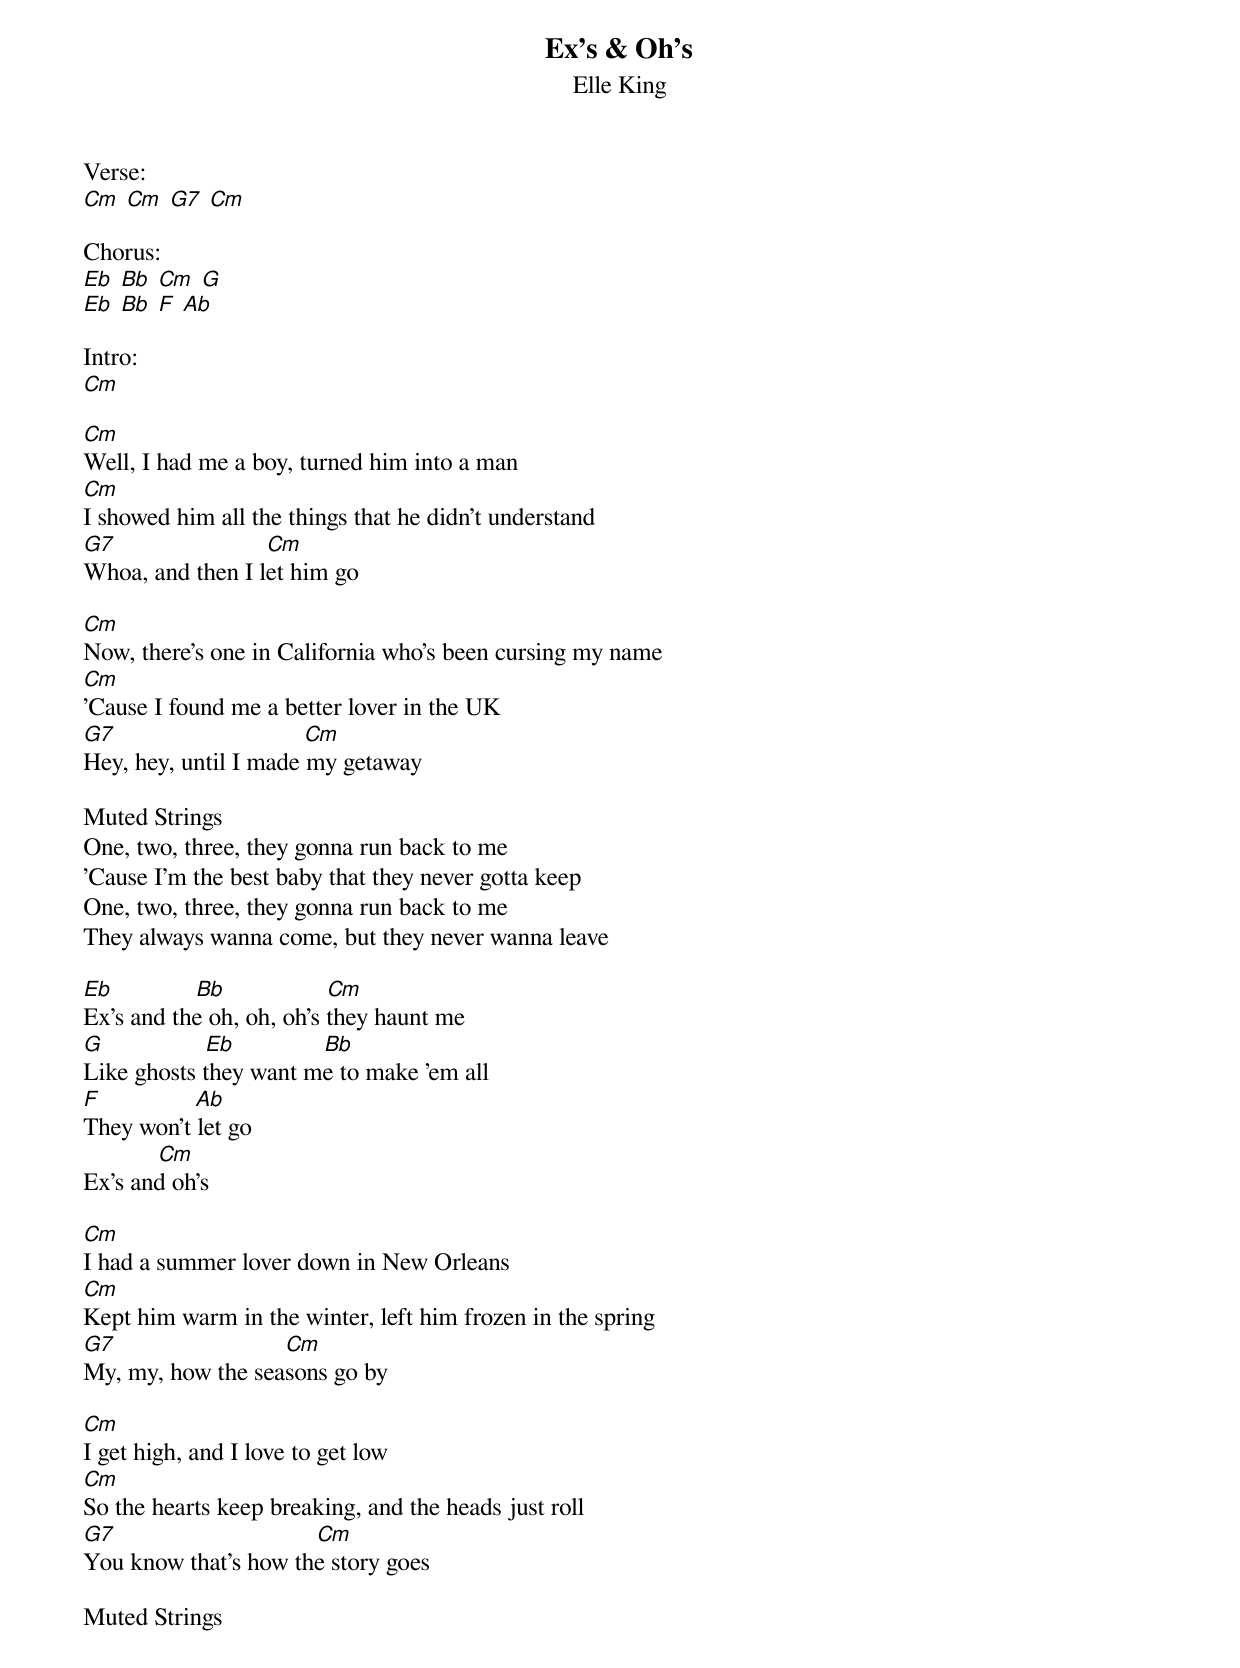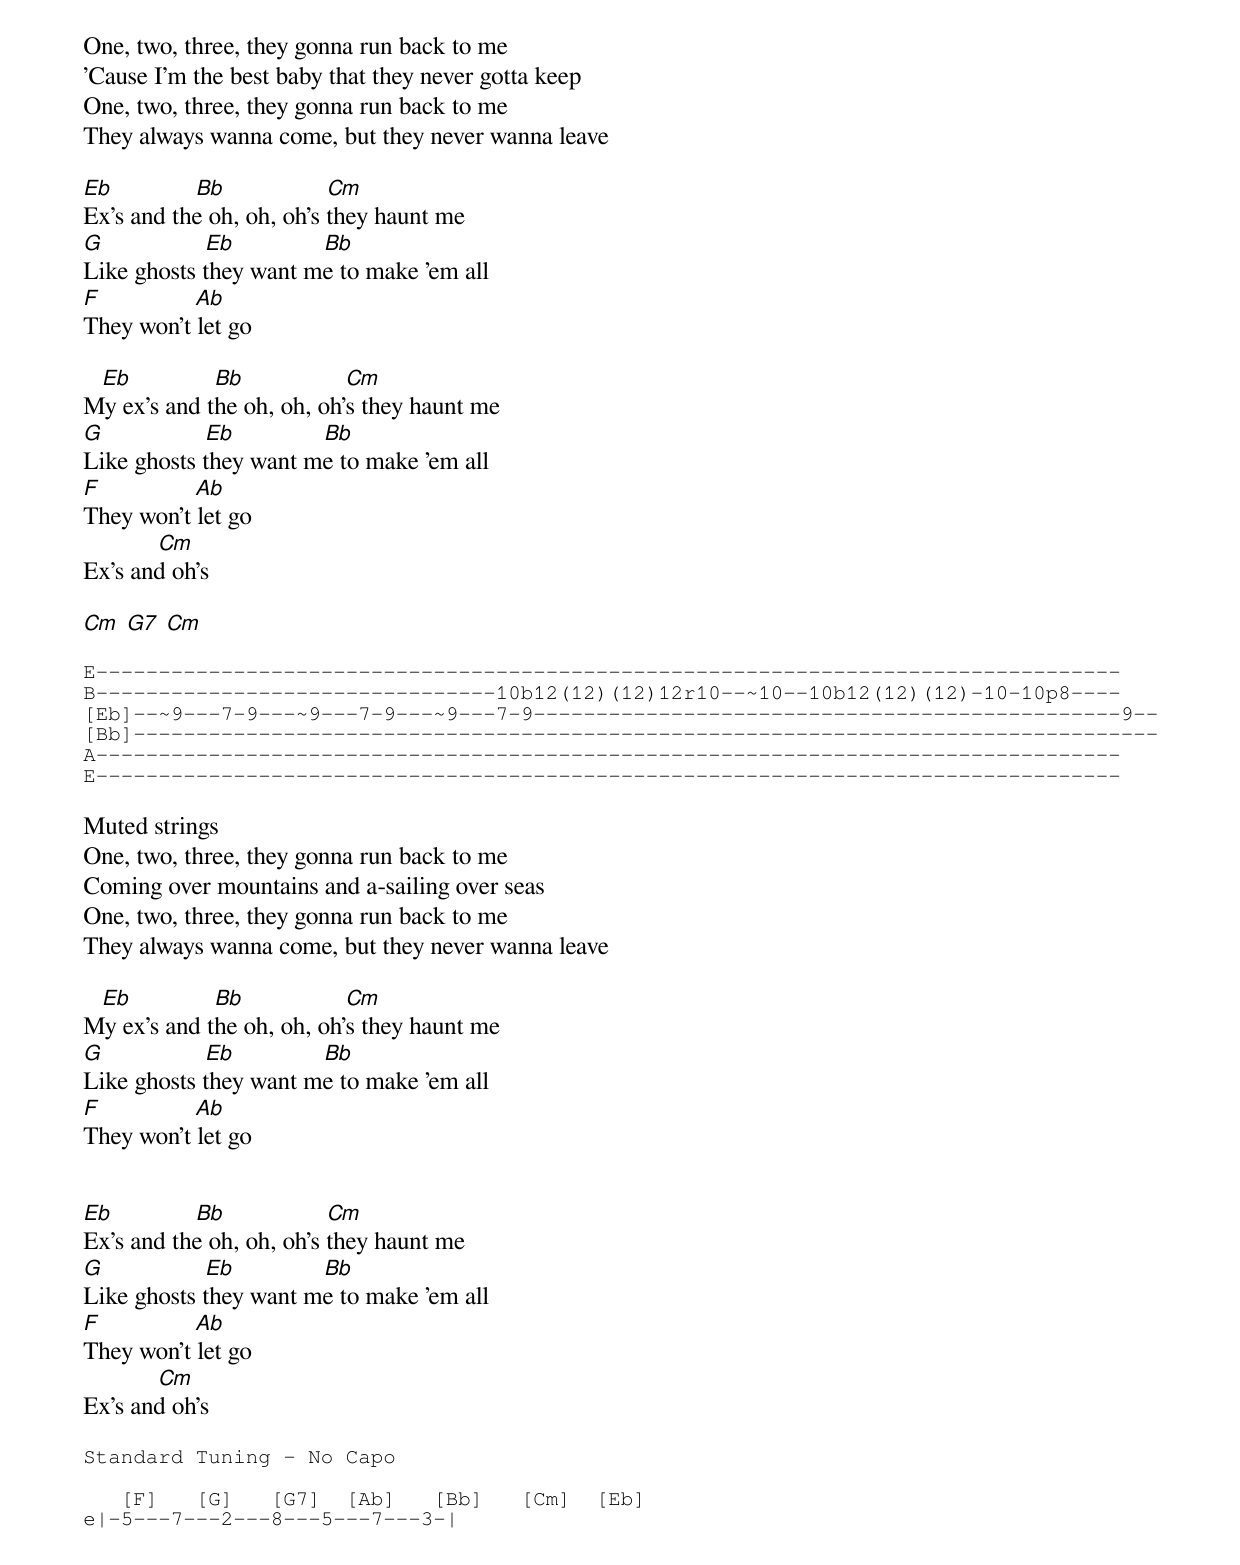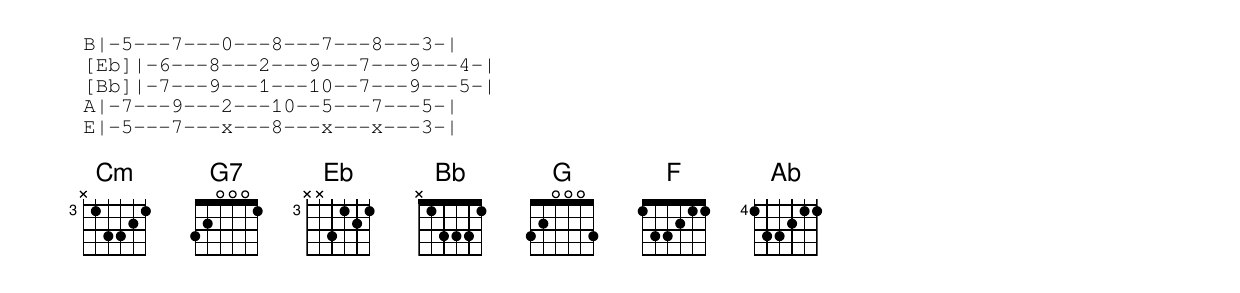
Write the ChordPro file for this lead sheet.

{t: Ex's & Oh's}
{st: Elle King}
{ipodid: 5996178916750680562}

Verse:
[Cm] [Cm] [G7] [Cm]

Chorus:
[Eb] [Bb] [Cm] [G]
[Eb] [Bb] [F] [Ab]

Intro:
[Cm]

[Cm]
Well, I had me a boy, turned him into a man
[Cm]
I showed him all the things that he didn't understand
[G7]                        [Cm]
Whoa, and then I let him go

[Cm]
Now, there's one in California who's been cursing my name
[Cm]
'Cause I found me a better lover in the UK
[G7]                              [Cm]
Hey, hey, until I made my getaway

Muted Strings
One, two, three, they gonna run back to me
'Cause I'm the best baby that they never gotta keep
One, two, three, they gonna run back to me
They always wanna come, but they never wanna leave

[Eb]             [Bb]                [Cm]
Ex's and the oh, oh, oh's they haunt me
[G]                [Eb]              [Bb]
Like ghosts they want me to make 'em all
[F]               [Ab]
They won't let go
            [Cm]
Ex's and oh's

[Cm]
I had a summer lover down in New Orleans
[Cm]
Kept him warm in the winter, left him frozen in the spring
[G7]                           [Cm]
My, my, how the seasons go by

[Cm]
I get high, and I love to get low
[Cm]
So the hearts keep breaking, and the heads just roll
[G7]                                [Cm]
You know that's how the story goes

Muted Strings
One, two, three, they gonna run back to me
'Cause I'm the best baby that they never gotta keep
One, two, three, they gonna run back to me
They always wanna come, but they never wanna leave

[Eb]             [Bb]                [Cm]
Ex's and the oh, oh, oh's they haunt me
[G]                [Eb]              [Bb]
Like ghosts they want me to make 'em all
[F]               [Ab]
They won't let go

   [Eb]             [Bb]                [Cm]
My ex's and the oh, oh, oh's they haunt me
[G]                [Eb]              [Bb]
Like ghosts they want me to make 'em all
[F]               [Ab]
They won't let go
            [Cm]
Ex's and oh's

[Cm] [G7] [Cm]

{sot}
E----------------------------------------------------------------------------------
B--------------------------------10b12(12)(12)12r10--~10--10b12(12)(12)-10-10p8----
[Eb]--~9---7-9---~9---7-9---~9---7-9-----------------------------------------------9--
[Bb]----------------------------------------------------------------------------------
A----------------------------------------------------------------------------------
E----------------------------------------------------------------------------------
{eot}

Muted strings
One, two, three, they gonna run back to me
Coming over mountains and a-sailing over seas
One, two, three, they gonna run back to me
They always wanna come, but they never wanna leave

   [Eb]             [Bb]                [Cm]
My ex's and the oh, oh, oh's they haunt me
[G]                [Eb]              [Bb]
Like ghosts they want me to make 'em all
[F]               [Ab]
They won't let go


[Eb]             [Bb]                [Cm]
Ex's and the oh, oh, oh's they haunt me
[G]                [Eb]              [Bb]
Like ghosts they want me to make 'em all
[F]               [Ab]
They won't let go
            [Cm]
Ex's and oh's

{sot}
Standard Tuning - No Capo

   [F]   [G]   [G7]  [Ab]   [Bb]   [Cm]  [Eb]
e|-5---7---2---8---5---7---3-|
B|-5---7---0---8---7---8---3-|
[Eb]|-6---8---2---9---7---9---4-|
[Bb]|-7---9---1---10--7---9---5-|
A|-7---9---2---10--5---7---5-|
E|-5---7---x---8---x---x---3-|

{eot}
